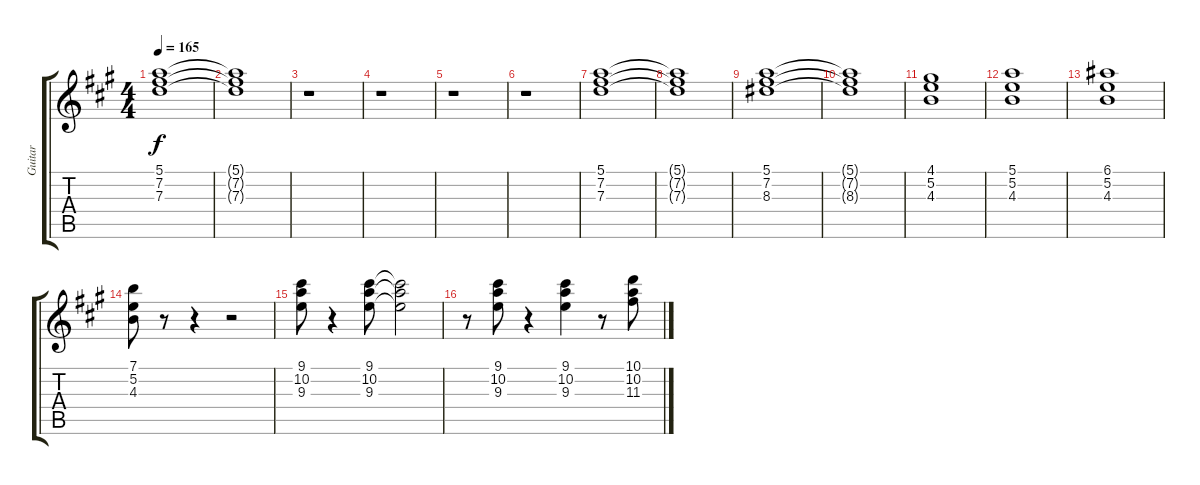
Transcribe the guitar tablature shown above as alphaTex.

\track ("Guitar" "Guitar") {instrument overdrivenguitar}
\staff {score tabs}
\tuning (E4 B3 G3 D3 A2 E2) {hide}
\ts (4 4)
\tempo 165
\clef g2
\ks a
(5.1{t} 7.2{t} 7.3{t}).1{dy f} |
(5.1{t} 7.2{t} 7.3{t}).1 |
r.1 |
r.1 |
r.1 |
r.1 |
(5.1 7.2 7.3).1 |
(5.1{t} 7.2{t} 7.3{t}).1 |
(5.1 7.2 8.3).1 |
(5.1{t} 7.2{t} 8.3{t}).1 |
(4.1 5.2 4.3).1 |
(5.1 5.2 4.3).1 |
(6.1 5.2 4.3).1 |
(7.1 5.2 4.3).8 r.8 r.4 r.2 |
(9.1 10.2 9.3).8 r.4 (9.1 10.2 9.3).8 (9.1{t} 10.2{t} 9.3{t}).2 |
r.8 (9.1 10.2 9.3).8 r.4 (9.1 10.2 9.3).4 r.8 (10.1 10.2 11.3).8
